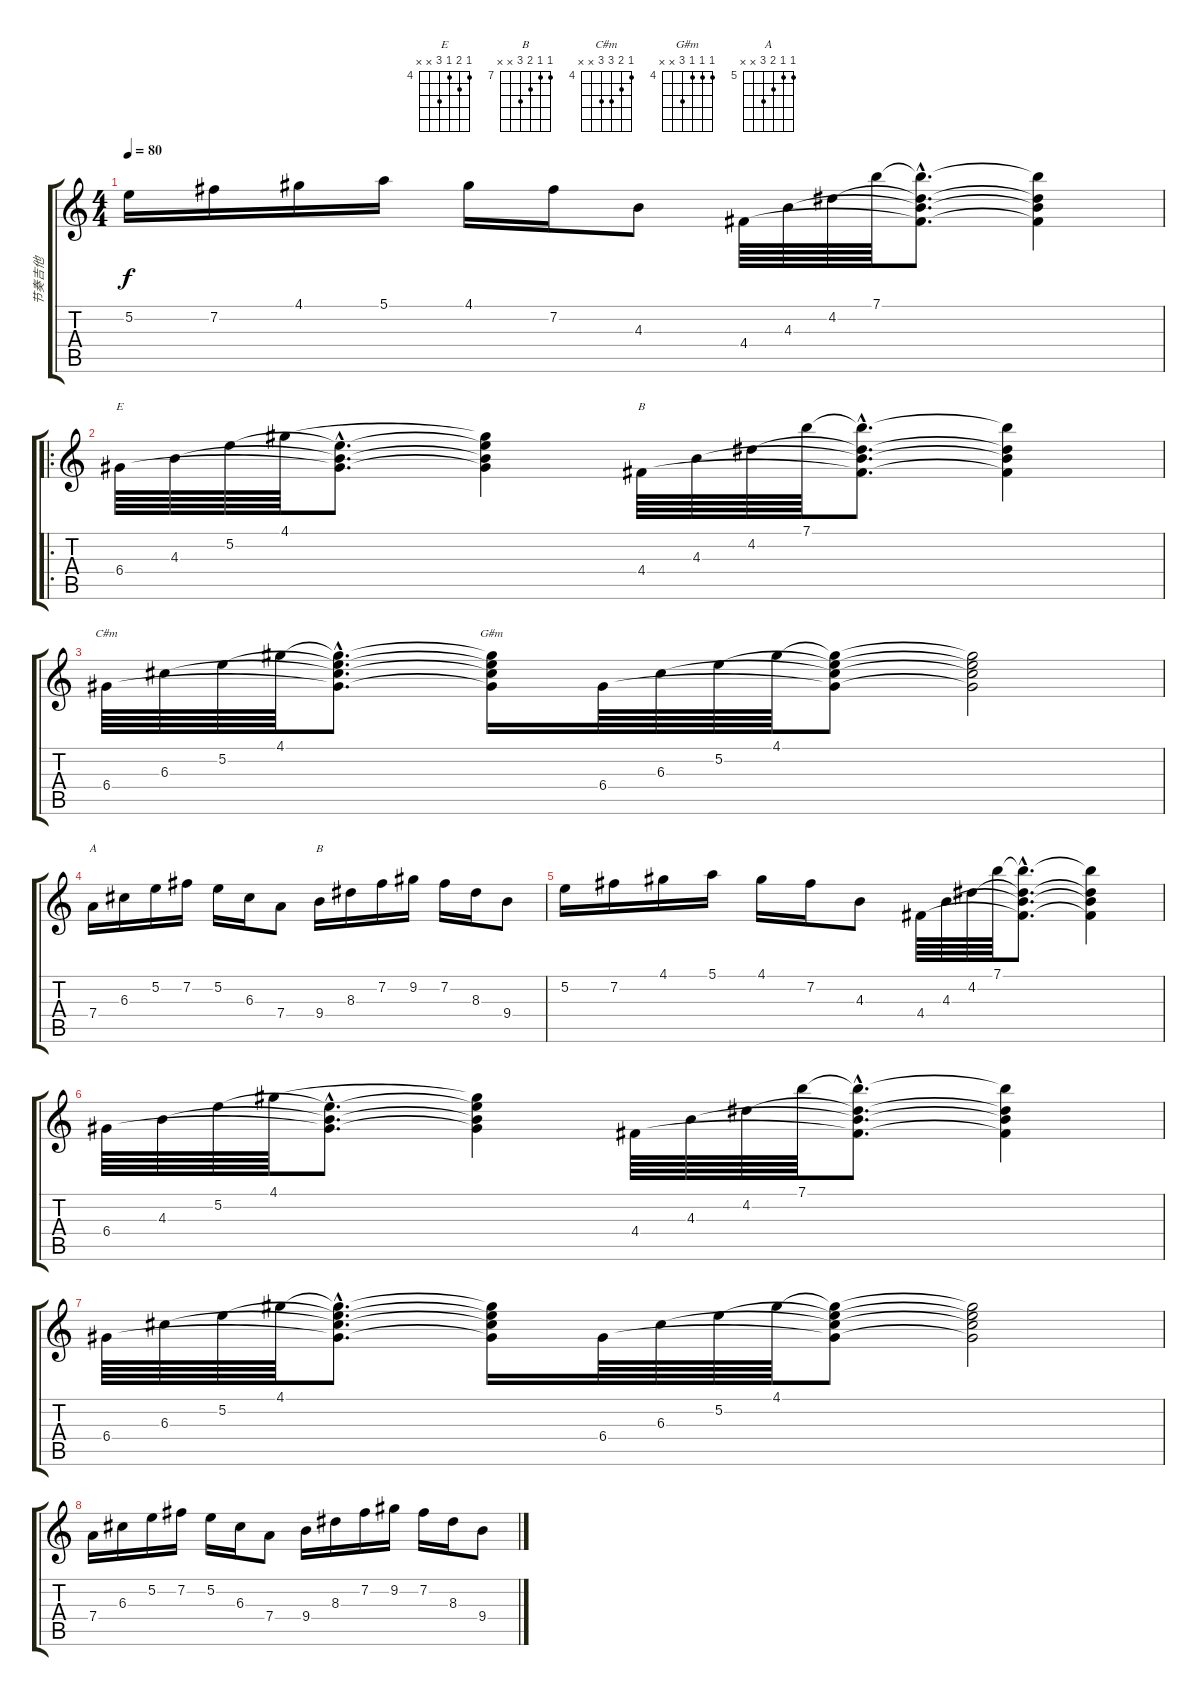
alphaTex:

\track ("节奏吉他" "节奏吉他") {instrument electricguitarclean}
\staff {score tabs}
\tuning (E4 B3 G3 D3 A2 E2) {hide}
\chord ("E" 4 5 4 6 x x) {firstfret 4}
\chord ("B" 7 4 4 4 x x) {firstfret 4}
\chord ("C#m" 4 5 6 6 x x) {firstfret 4}
\chord ("G#m" 4 4 4 6 x x) {firstfret 4}
\chord ("A" 5 5 6 7 x x) {firstfret 5}
\chord ("B" 7 7 8 9 x x) {firstfret 7}
\ts (4 4)
\tempo 80
\clef g2
\ks c
5.2.16{dy f} 7.2.16 4.1.16 5.1.16 4.1.16 7.2.16 4.3.8 4.4.64 4.3.64 4.2.64 7.1.64 (7.1{hac t} 4.2{hac t} 4.3{hac t} 4.4{hac t}).8{d} (7.1{t} 4.2{t} 4.3{t} 4.4{t}).4 |
\ro
6.4.64{ch "E"} 4.3.64 5.2.64 4.1.64 (5.2{hac t} 4.3{hac t} 6.4{hac t}).8{d} (4.1{t} 5.2{t} 4.3{t} 6.4{t}).4 4.4.64{ch "B"} 4.3.64 4.2.64 7.1.64 (7.1{hac t} 4.2{hac t} 4.3{hac t} 4.4{hac t}).8{d} (7.1{t} 4.2{t} 4.3{t} 4.4{t}).4 |
6.4.64{ch "C#m"} 6.3.64 5.2.64 4.1.64 (4.1{hac t} 5.2{hac t} 6.3{hac t} 6.4{hac t}).8{d} (4.1{t} 5.2{t} 6.3{t} 6.4{t}).16{ch "G#m"} 6.4.64 6.3.64 5.2.64 4.1.64 (4.1{t} 5.2{t} 6.3{t} 6.4{t}).8 (4.1{t} 5.2{t} 6.3{t} 6.4{t}).2 |
7.4.16{ch "A"} 6.3.16 5.2.16 7.2.16 5.2.16 6.3.16 7.4.8 9.4.16{ch "B"} 8.3.16 7.2.16 9.2.16 7.2.16 8.3.16 9.4.8 |
5.2.16 7.2.16 4.1.16 5.1.16 4.1.16 7.2.16 4.3.8 4.4.64 4.3.64 4.2.64 7.1.64 (7.1{hac t} 4.2{hac t} 4.3{hac t} 4.4{hac t}).8{d} (7.1{t} 4.2{t} 4.3{t} 4.4{t}).4 |
6.4.64 4.3.64 5.2.64 4.1.64 (5.2{hac t} 4.3{hac t} 6.4{hac t}).8{d} (4.1{t} 5.2{t} 4.3{t} 6.4{t}).4 4.4.64 4.3.64 4.2.64 7.1.64 (7.1{hac t} 4.2{hac t} 4.3{hac t} 4.4{hac t}).8{d} (7.1{t} 4.2{t} 4.3{t} 4.4{t}).4 |
6.4.64 6.3.64 5.2.64 4.1.64 (4.1{hac t} 5.2{hac t} 6.3{hac t} 6.4{hac t}).8{d} (4.1{t} 5.2{t} 6.3{t} 6.4{t}).16 6.4.64 6.3.64 5.2.64 4.1.64 (4.1{t} 5.2{t} 6.3{t} 6.4{t}).8 (4.1{t} 5.2{t} 6.3{t} 6.4{t}).2 |
7.4.16 6.3.16 5.2.16 7.2.16 5.2.16 6.3.16 7.4.8 9.4.16 8.3.16 7.2.16 9.2.16 7.2.16 8.3.16 9.4.8
